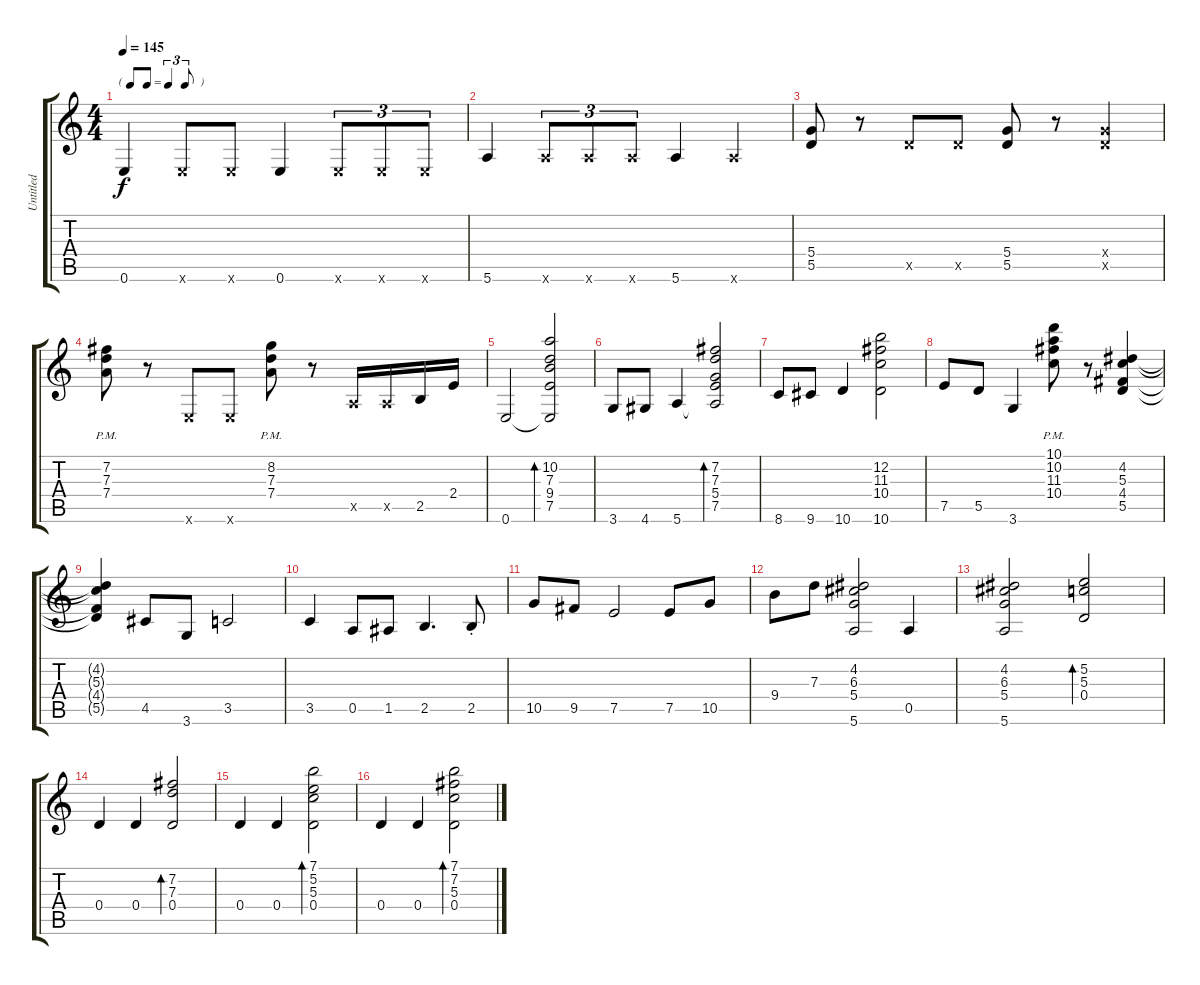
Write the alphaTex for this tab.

\track ("Untitled" "Untitled") {instrument acousticguitarsteel}
\staff {score tabs}
\tuning (E4 B3 G3 D3 A2 E2) {hide}
\ts (4 4)
\tf triplet8th
\tempo 145
\clef g2
\ks c
0.6.4{dy f instrument acousticguitarsteel} 0.6{x}.8 0.6{x}.8 0.6.4 0.6{x}.8{tu (3 2)} 0.6{x}.8{tu (3 2)} 0.6{x}.8{tu (3 2)} |
5.6.4 5.6{x}.8{tu (3 2)} 5.6{x}.8{tu (3 2)} 5.6{x}.8{tu (3 2)} 5.6.4 5.6{x}.4 |
(5.4 5.5).8 r.8 5.5{x}.8 5.5{x}.8 (5.4 5.5).8 r.8 (5.4{x} 5.5{x}).4 |
(7.2{pm} 7.3{pm} 7.4{pm}).8 r.8 0.6{x}.8 0.6{x}.8 (8.2{pm} 7.3{pm} 7.4{pm}).8 r.8 0.5{x}.16 0.5{x}.16 2.5.16 2.4.16 |
0.6.2 (10.2 7.3 9.4 7.5 0.6{t}).2{bd 30} |
3.6.8 4.6.8 5.6.4 (7.2 7.3 5.4 7.5 5.6{t}).2{bd 30} |
8.6.8 9.6.8 10.6.4 (12.2 11.3 10.4 10.6).2 |
7.5.8 5.5.8 3.6.4 (10.1{pm} 10.2{pm} 11.3{pm} 10.4{pm}).8 r.8 (4.2 5.3 4.4 5.5).4 |
(4.2{t} 5.3{t} 4.4{t} 5.5{t}).4 4.5.8 3.6.8 3.5.2 |
3.5.4 0.5.8 1.5.8 2.5.4{d} 2.5{st}.8 |
10.5.8 9.5.8 7.5.2 7.5.8 10.5.8 |
9.4.8 7.3.8 (4.2 6.3 5.4 5.6).2 0.5.4 |
(4.2 6.3 5.4 5.6).2 (5.2 5.3 0.4).2{bd 30} |
0.4.4 0.4.4 (7.2 7.3 0.4).2{bd 30} |
0.4.4 0.4.4 (7.1 5.2 5.3 0.4).2{bd 30} |
0.4.4 0.4.4 (7.1 7.2 5.3 0.4).2{bd 30}
